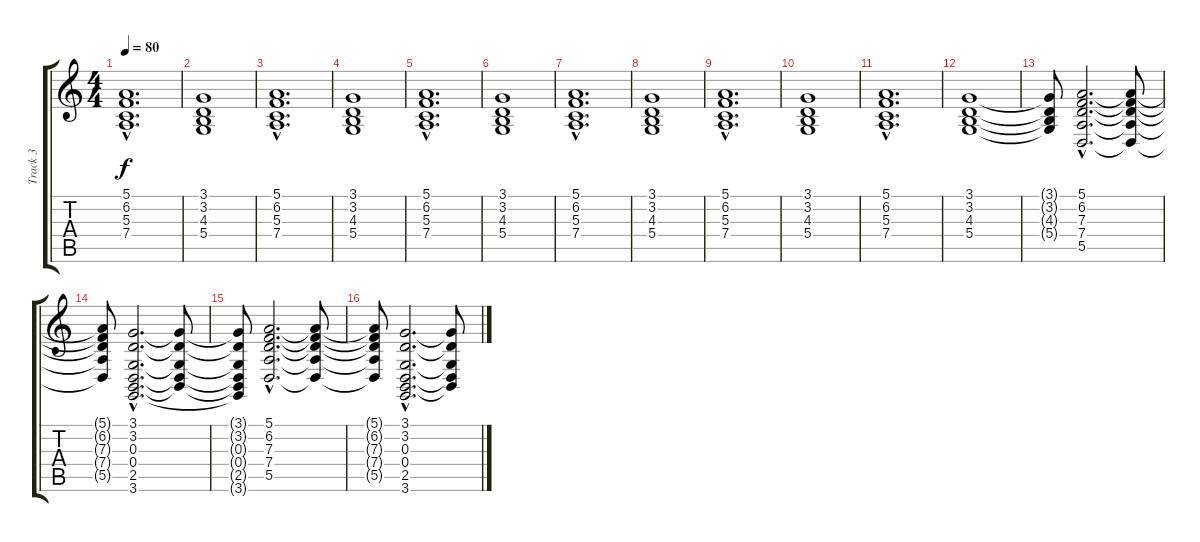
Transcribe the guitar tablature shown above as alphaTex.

\track ("Track 3" "Track 3") {instrument drawbarorgan}
\staff {score tabs}
\tuning (E4 B3 G3 D3 A2 E2) {hide}
\ts (4 4)
\tempo 80
\clef g2
\ks c
(5.1{hac} 6.2{hac} 5.3{hac} 7.4{hac}).1{d dy f instrument drawbarorgan} |
(3.1 3.2 4.3 5.4).1 |
(5.1{hac} 6.2{hac} 5.3{hac} 7.4{hac}).1{d} |
(3.1 3.2 4.3 5.4).1 |
(5.1{hac} 6.2{hac} 5.3{hac} 7.4{hac}).1{d} |
(3.1 3.2 4.3 5.4).1 |
(5.1{hac} 6.2{hac} 5.3{hac} 7.4{hac}).1{d} |
(3.1 3.2 4.3 5.4).1 |
(5.1{hac} 6.2{hac} 5.3{hac} 7.4{hac}).1{d} |
(3.1 3.2 4.3 5.4).1 |
(5.1{hac} 6.2{hac} 5.3{hac} 7.4{hac}).1{d} |
(3.1 3.2 4.3 5.4).1 |
(3.1{t} 3.2{t} 4.3{t} 5.4{t}).8 (5.1{hac} 6.2{hac} 7.3{hac} 7.4{hac} 5.5{hac}).2{d} (5.1{t} 6.2{t} 7.3{t} 7.4{t} 5.5{t}).8 |
(5.1{t} 6.2{t} 7.3{t} 7.4{t} 5.5{t}).8 (3.1{hac} 3.2{hac} 0.3{hac} 0.4{hac} 2.5{hac} 3.6{hac}).2{d} (3.1{t} 3.2{t} 0.3{t} 0.4{t} 2.5{t}).8 |
(3.1{t} 3.2{t} 0.3{t} 0.4{t} 2.5{t} 3.6{t}).8 (5.1{hac} 6.2{hac} 7.3{hac} 7.4{hac} 5.5{hac}).2{d} (5.1{t} 6.2{t} 7.3{t} 7.4{t} 5.5{t}).8 |
(5.1{t} 6.2{t} 7.3{t} 7.4{t} 5.5{t}).8 (3.1{hac} 3.2{hac} 0.3{hac} 0.4{hac} 2.5{hac} 3.6{hac}).2{d} (3.1{t} 3.2{t} 0.3{t} 0.4{t} 2.5{t}).8
